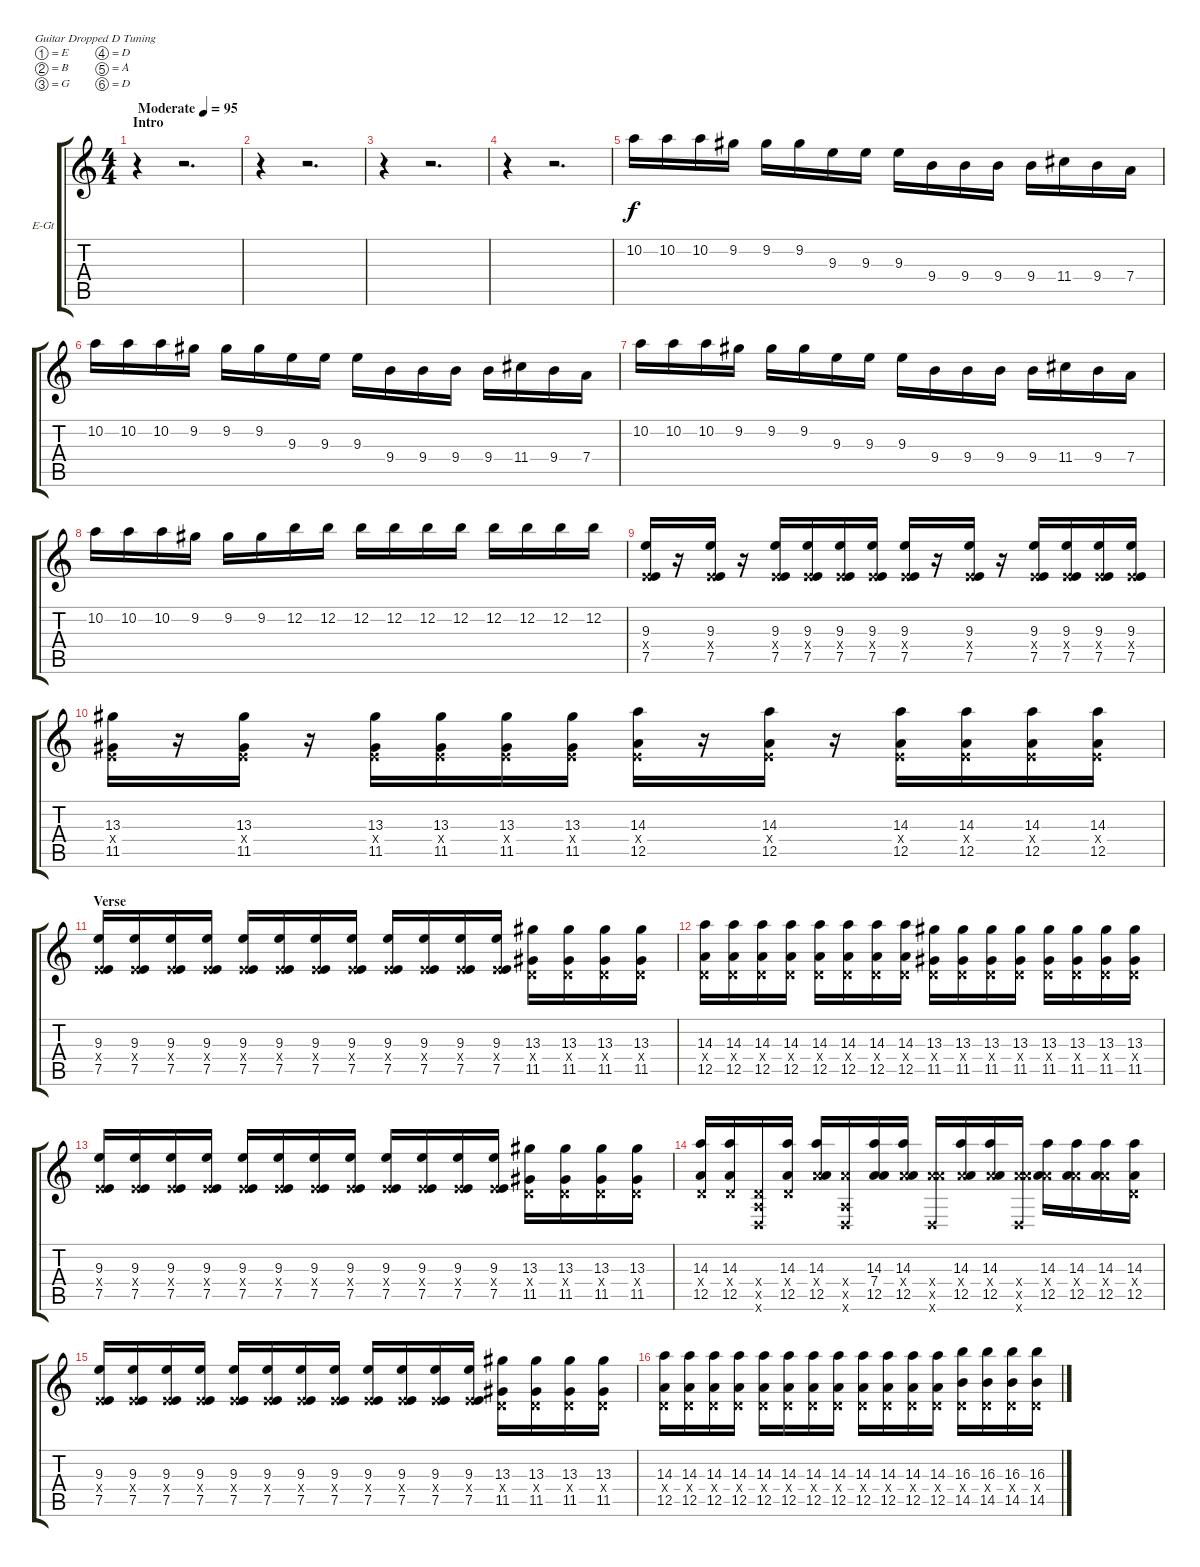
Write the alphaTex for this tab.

\bracketExtendMode groupsimilarinstruments
\firstSystemTrackNameOrientation horizontal
\otherSystemsTrackNameOrientation horizontal
\track ("Extra" "E-Gt") {instrument distortionguitar}
\staff {score tabs}
\tuning (E4 B3 G3 D3 A2 D2)
\ts (4 4)
\beaming (8 2 2 2 2)
\section ("" "Intro")
\tempo (95 "Moderate")
\clef g2
\ks c
r.4{dy f instrument distortionguitar} r.2{d} |
r.4 r.2{d} |
r.4 r.2{d} |
r.4 r.2{d} |
10.2.16 10.2.16 10.2.16 9.2.16 9.2.16 9.2.16 9.3.16 9.3.16 9.3.16 9.4.16 9.4.16 9.4.16 9.4.16 11.4.16 9.4.16 7.4.16 |
10.2.16 10.2.16 10.2.16 9.2.16 9.2.16 9.2.16 9.3.16 9.3.16 9.3.16 9.4.16 9.4.16 9.4.16 9.4.16 11.4.16 9.4.16 7.4.16 |
10.2.16 10.2.16 10.2.16 9.2.16 9.2.16 9.2.16 9.3.16 9.3.16 9.3.16 9.4.16 9.4.16 9.4.16 9.4.16 11.4.16 9.4.16 7.4.16 |
10.2.16 10.2.16 10.2.16 9.2.16 9.2.16 9.2.16 12.2.16 12.2.16 12.2.16 12.2.16 12.2.16 12.2.16 12.2.16 12.2.16 12.2.16 12.2.16 |
(9.3 2.4{x} 7.5).16 r.16 (9.3 2.4{x} 7.5).16 r.16 (9.3 2.4{x} 7.5).16 (9.3 2.4{x} 7.5).16 (9.3 2.4{x} 7.5).16 (9.3 2.4{x} 7.5).16 (9.3 2.4{x} 7.5).16 r.16 (9.3 2.4{x} 7.5).16 r.16 (9.3 2.4{x} 7.5).16 (9.3 2.4{x} 7.5).16 (9.3 2.4{x} 7.5).16 (9.3 2.4{x} 7.5).16 |
(13.3 2.4{x} 11.5).16 r.16 (13.3 2.4{x} 11.5).16 r.16 (13.3 2.4{x} 11.5).16 (13.3 2.4{x} 11.5).16 (13.3 2.4{x} 11.5).16 (13.3 2.4{x} 11.5).16 (14.3 2.4{x} 12.5).16 r.16 (14.3 2.4{x} 12.5).16 r.16 (14.3 2.4{x} 12.5).16 (14.3 2.4{x} 12.5).16 (14.3 2.4{x} 12.5).16 (14.3 2.4{x} 12.5).16 |
\section ("" "Verse")
(9.3 2.4{x} 7.5).16 (9.3 2.4{x} 7.5).16 (9.3 2.4{x} 7.5).16 (9.3 2.4{x} 7.5).16 (9.3 2.4{x} 7.5).16 (9.3 2.4{x} 7.5).16 (9.3 2.4{x} 7.5).16 (9.3 2.4{x} 7.5).16 (9.3 2.4{x} 7.5).16 (9.3 2.4{x} 7.5).16 (9.3 2.4{x} 7.5).16 (9.3 2.4{x} 7.5).16 (13.3 0.4{x} 11.5).16 (13.3 0.4{x} 11.5).16 (13.3 0.4{x} 11.5).16 (13.3 0.4{x} 11.5).16 |
(14.3 0.4{x} 12.5).16 (14.3 0.4{x} 12.5).16 (14.3 0.4{x} 12.5).16 (14.3 0.4{x} 12.5).16 (14.3 0.4{x} 12.5).16 (14.3 0.4{x} 12.5).16 (14.3 0.4{x} 12.5).16 (14.3 0.4{x} 12.5).16 (13.3 0.4{x} 11.5).16 (13.3 0.4{x} 11.5).16 (13.3 0.4{x} 11.5).16 (13.3 0.4{x} 11.5).16 (13.3 0.4{x} 11.5).16 (13.3 0.4{x} 11.5).16 (13.3 0.4{x} 11.5).16 (13.3 0.4{x} 11.5).16 |
(9.3 2.4{x} 7.5).16 (9.3 2.4{x} 7.5).16 (9.3 2.4{x} 7.5).16 (9.3 2.4{x} 7.5).16 (9.3 2.4{x} 7.5).16 (9.3 2.4{x} 7.5).16 (9.3 2.4{x} 7.5).16 (9.3 2.4{x} 7.5).16 (9.3 2.4{x} 7.5).16 (9.3 2.4{x} 7.5).16 (9.3 2.4{x} 7.5).16 (9.3 2.4{x} 7.5).16 (13.3 0.4{x} 11.5).16 (13.3 0.4{x} 11.5).16 (13.3 0.4{x} 11.5).16 (13.3 0.4{x} 11.5).16 |
(12.5 14.3 0.4{x}).16 (14.3 12.5 0.4{x}).16 (0.6{x} 0.5{x} 0.4{x}).16 (12.5 14.3 0.4{x}).16 (7.4{x} 12.5 14.3).16 (7.4{x} 0.6{x} 0.5{x}).16 (7.4 12.5 14.3).16 (7.4{x} 12.5 14.3).16 (7.4{x} 12.5{x} 0.6{x}).16 (7.4{x} 12.5 14.3).16 (7.4{x} 12.5 14.3).16 (7.4{x} 12.5{x} 0.6{x}).16 (7.4{x} 12.5 14.3).16 (7.4{x} 12.5 14.3).16 (7.4{x} 12.5 14.3).16 (12.5 14.3 0.4{x}).16 |
(9.3 2.4{x} 7.5).16 (9.3 2.4{x} 7.5).16 (9.3 2.4{x} 7.5).16 (9.3 2.4{x} 7.5).16 (9.3 2.4{x} 7.5).16 (9.3 2.4{x} 7.5).16 (9.3 2.4{x} 7.5).16 (9.3 2.4{x} 7.5).16 (9.3 2.4{x} 7.5).16 (9.3 2.4{x} 7.5).16 (9.3 2.4{x} 7.5).16 (9.3 2.4{x} 7.5).16 (13.3 0.4{x} 11.5).16 (13.3 0.4{x} 11.5).16 (13.3 0.4{x} 11.5).16 (13.3 0.4{x} 11.5).16 |
(14.3 0.4{x} 12.5).16 (14.3 0.4{x} 12.5).16 (14.3 0.4{x} 12.5).16 (14.3 0.4{x} 12.5).16 (14.3 0.4{x} 12.5).16 (14.3 0.4{x} 12.5).16 (14.3 0.4{x} 12.5).16 (14.3 0.4{x} 12.5).16 (14.3 0.4{x} 12.5).16 (14.3 0.4{x} 12.5).16 (14.3 0.4{x} 12.5).16 (14.3 0.4{x} 12.5).16 (16.3 0.4{x} 14.5).16 (16.3 0.4{x} 14.5).16 (16.3 0.4{x} 14.5).16 (16.3 0.4{x} 14.5).16
